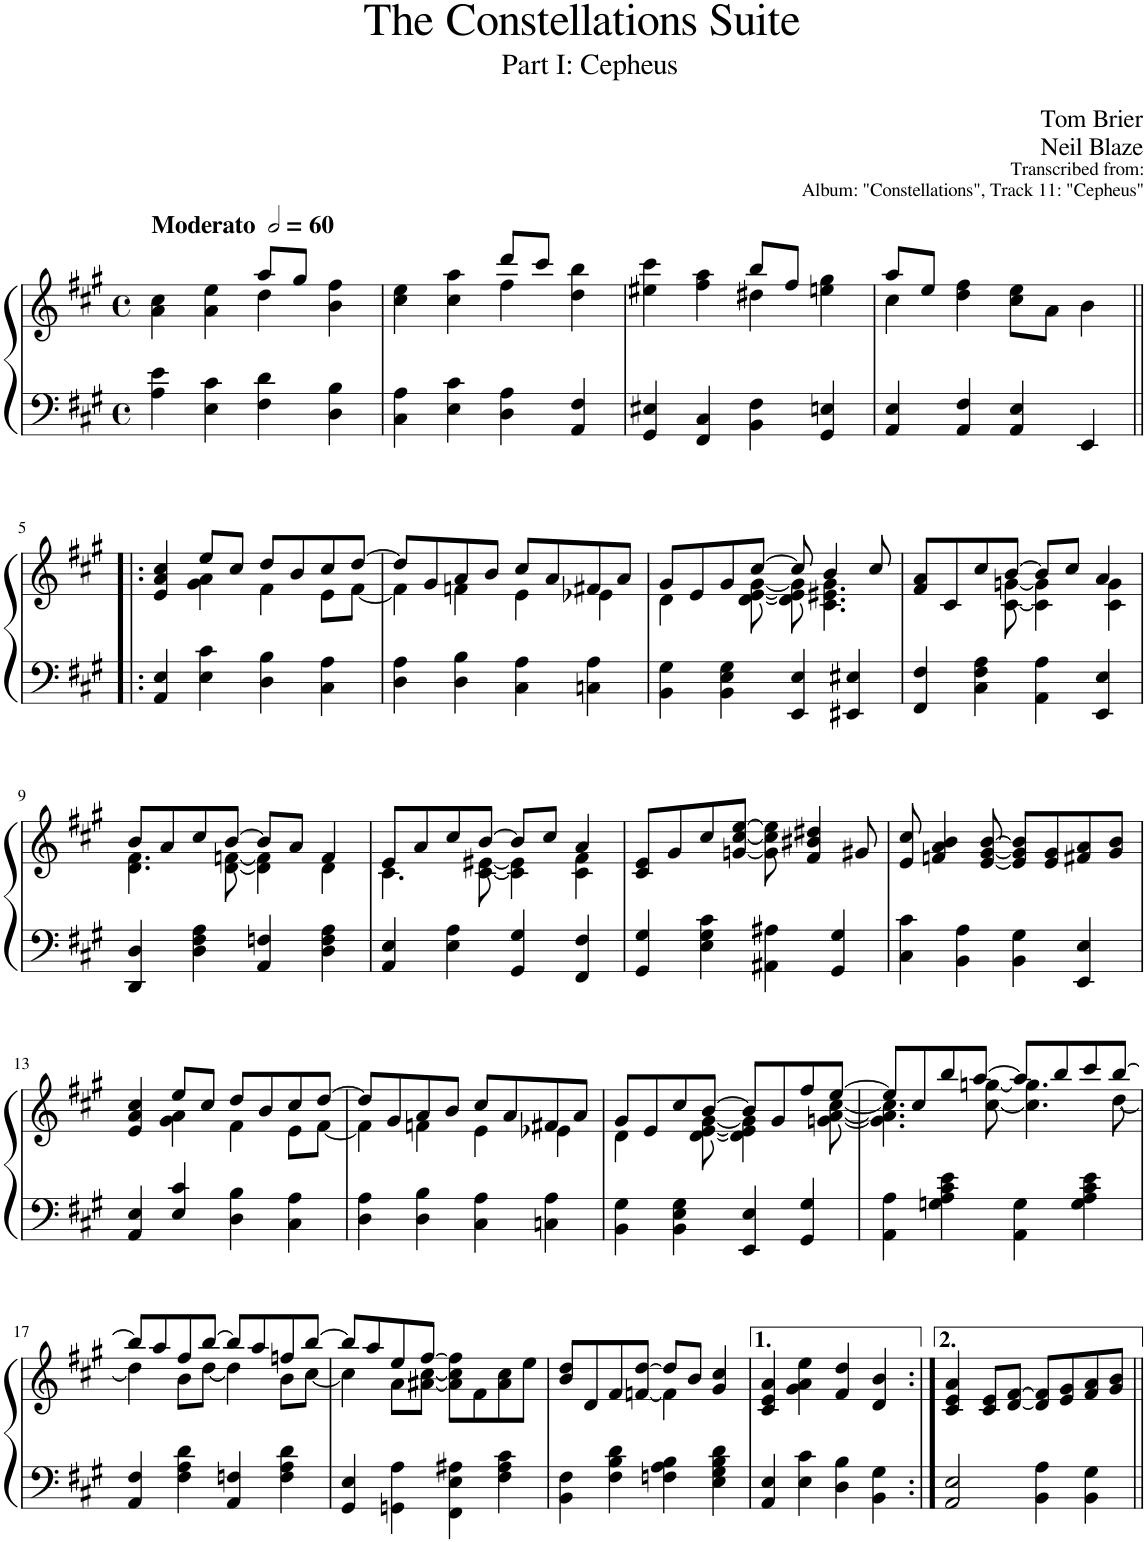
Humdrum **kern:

**kern	**kern
*part1	*part1
*staff2	*staff1
*I"Piano	*
*I'Pno.	*
*clefF4	*clefG2
*k[f#c#g#]	*k[f#c#g#]
*A:	*A:
*M4/4	*M4/4
*met(c)	*met(c)
*MM120	*MM120
=1	=1
*	*^
!	!LO:TX:a:B:t=Moderato	!
4A\ 4e\	4a\ 4cc#\	2ryy
4E\ 4c#\	4a\ 4ee\	.
4F#\ 4d\	8aa/L	4dd\
.	8gg#/J	.
4D\ 4B\	4b\ 4ff#\	4ryy
=2	=2	=2
4C#\ 4A\	4cc#\ 4ee\	2ryy
4E\ 4c#\	4cc#\ 4aa\	.
4D\ 4A\	8ddd/L	4ff#\
.	8ccc#/J	.
4AA/ 4F#/	4dd\ 4bb\	4ryy
=3	=3	=3
4GG#/ 4E#X/	4ee#X\ 4ccc#\	2ryy
4FF#/ 4C#/	4ff#\ 4aa\	.
4BB\ 4F#\	8bb/L	4dd#X\
.	8ff#/J	.
4GG#/ 4En/	4een\ 4gg#\	4ryy
=4	=4	=4
4AA/ 4E/	8aa/L	4cc#\
.	8ee/J	.
4AA/ 4F#/	4dd\ 4ff#\	2.ryy
4AA/ 4E/	8cc#\ 8ee\L	.
.	8a\J	.
4EE/	4b\	.
!!LO:LB:g=z	!!
=5!|:	=5!|:	=5!|:
4AA/ 4E/	4e/ 4a/ 4cc#/	4ryy
4E\ 4c#\	8ee/L	4g#\ 4a\
.	8cc#/J	.
4D\ 4B\	8dd/L	4f#\
.	8b/	.
4C#\ 4A\	8cc#/	8e\L
.	[8dd/J	[8f#\J
=6	=6	=6
4D\ 4A\	8dd/L]	4f#\]
.	8g#/	.
4D\ 4B\	8a/	4fn\
.	8b/J	.
4C#\ 4A\	8cc#/L	4e\
.	8a/	.
4Cn\ 4A\	8f#X/	4e-X\
.	8a/J	.
=7	=7	=7
4BB\ 4G#\	8g#/L	4d\
.	8e/	.
4BB\ 4E\ 4G#\	8g#/	8ryy
.	[8cc#/J	[8d\ [8e\ [8g#\
4EE/ 4E/	8cc#/]	8d\] 8e\] 8g#\]
.	4b/	4.c#\ 4.e#X\ 4.g#\
4EE#X/ 4E#X/	.	.
.	8cc#/	.
=8	=8	=8
4FF#/ 4F#/	8f#/ 8a/L	4.ryy
.	8c#/	.
4C#\ 4F#\ 4A\	8cc#/	.
.	[8b/J	[8c#\ [8gn\
4AA\ 4A\	8b/L]	4c#\] 4g\]
.	8cc#/J	.
4EE/ 4E/	4a/	4c#\ 4g\
!!LO:LB:g=z	!!
=9	=9	=9
4DD/ 4D/	8b/L	4.d\ 4.f#\
.	8a/	.
4D\ 4F#\ 4A\	8cc#/	.
.	[8b/J	[8d\ [8fn\
4AA/ 4Fn/	8b/L]	4d\] 4f\]
.	8a/J	.
4D\ 4F\ 4A\	4f/	4d\
=10	=10	=10
4AA/ 4E/	8e/L	4.c#\
.	8a/	.
4E\ 4A\	8cc#/	.
.	[8b/J	[8c#\ [8e#X\
4GG#/ 4G#/	8b/L]	4c#\] 4e#\]
.	8cc#/J	.
4FF#/ 4F#/	4a/	4c#\ 4f#\
*	*v	*v
=11	=11
4GG#/ 4G#/	8c#/ 8e/L
.	8g#/
4E\ 4G#\ 4c#\	8cc#/
.	[8gn/ [8cc#/ [8ee/J
4AA#X\ 4A#X\	8g\] 8cc#\] 8ee\]
.	4f#/ 4b#X/ 4dd#X/
4GG#/ 4G#/	.
.	8g#X/
=12	=12
4C#\ 4c#\	8e/ 8cc#/
.	4fn/ 4a/ 4b/
4BB\ 4A\	.
.	[8e/ [8g#/ [8b/
4BB\ 4G#\	8e/] 8g#/] 8b/]L
.	8e/ 8g#/
4EE/ 4E/	8f#X/ 8a/
.	8g#/ 8b/J
!!LO:LB:g=z
=13	=13
*	*^
4AA/ 4E/	4e/ 4a/ 4cc#/	4ryy
4E/ 4c#/	8ee/L	4g#\ 4a\
.	8cc#/J	.
4D\ 4B\	8dd/L	4f#\
.	8b/	.
4C#\ 4A\	8cc#/	8e\L
.	[8dd/J	[8f#\J
=14	=14	=14
4D\ 4A\	8dd/L]	4f#\]
.	8g#/	.
4D\ 4B\	8a/	4fn\
.	8b/J	.
4C#\ 4A\	8cc#/L	4e\
.	8a/	.
4Cn\ 4A\	8f#X/	4e-X\
.	8a/J	.
=15	=15	=15
4BB\ 4G#\	8g#/L	4d\
.	8e/	.
4BB\ 4E\ 4G#\	8cc#/	8ryy
.	[8b/J	[8d\ [8e\ [8g#\
4EE/ 4E/	8b/L]	4d\] 4e\] 4g#\]
.	8g#/	.
4GG#/ 4G#/	8ff#/	8ryy
.	[8ee/J	[8gn\ [8a\ [8cc#\
=16	=16	=16
4AA\ 4A\	8ee/L]	4.g\] 4.a\] 4.cc#\]
.	8cc#/	.
4Gn\ 4A\ 4c#\ 4e\	8bb/	.
.	[8aa/J	[8cc#\ [8ggn\
4AA\ 4G\	8aa/L]	4.cc#\] 4.gg\]
.	8bb/	.
4G\ 4A\ 4c#\ 4e\	8ccc#/	.
.	[8bb/J	[8dd\
!!LO:LB:g=z	!!
=17	=17	=17
4AA/ 4F#/	8bb/L]	4dd\]
.	8aa/	.
4F#\ 4A\ 4d\	8ff#/	8b\L
.	[8bb/J	[8dd\J
4AA/ 4Fn/	8bb/L]	4dd\]
.	8aa/	.
4F\ 4A\ 4d\	8ffn/	8b\L
.	[8bb/J	[8cc#\J
=18	=18	=18
4GG#/ 4E/	8bb/L]	4cc#\]
.	8aa/	.
4GGn\ 4A\	8ee/	8a\L
.	[8ff#/J	[8a#X\ [8cc#\J
4FF#\ 4E\ 4A#X\	8a#\] 8cc#\] 8ff#\]L	2ryy
.	8f#\	.
4F#\ 4A#\ 4c#\	8a#\ 8cc#\	.
.	8ee\J	.
=19	=19	=19
4BB\ 4F#\	8b/ 8dd/L	2ryy
.	8d/	.
4F#\ 4B\ 4d\	8f#/	.
.	[8fn/ [8dd/J	.
4Fn\ 4A\ 4B\	8dd/L]	4f\]
.	8b/J	.
4E\ 4G#\ 4B\ 4d\	4g#/ 4cc#/	4ryy
*	*v	*v
=20	=20
4AA/ 4E/	4c#/ 4e/ 4a/
4E\ 4c#\	4g#\ 4a\ 4ee\
4D\ 4B\	4f#/ 4dd/
4BB\ 4G#\	4d/ 4b/
=21:|!	=21:|!
2AA/ 2E/	4c#/ 4e/ 4a/
.	8c#/ 8e/L
.	[8d/ [8f#/J
4BB\ 4A\	8d/] 8f#/]L
.	8e/ 8g#/
4BB\ 4G#\	8f#/ 8a/
.	8g#/ 8b/J
=||	=||
*-	*-
